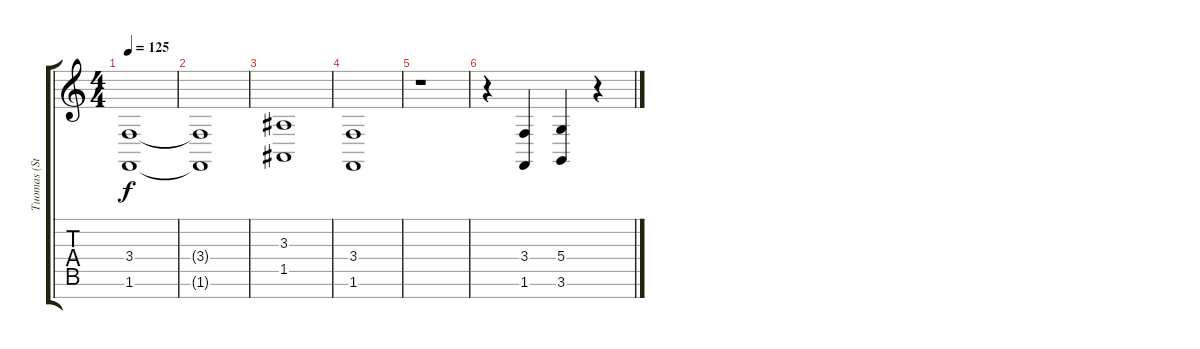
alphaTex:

\track ("Tuomas (Strings 2)" "Tuomas (St") {instrument stringensemble1}
\staff {score tabs}
\tuning (E4 B3 G3 D3 A2 E2 B1) {hide}
\ts (4 4)
\tempo 125
\clef g2
\ks c
(3.4 1.6).1{dy f} |
(3.4{t} 1.6{t}).1 |
(3.3 1.5).1 |
(3.4 1.6).1 |
r.1 |
r.4 (3.4 1.6).4 (5.4 3.6).4 r.4
